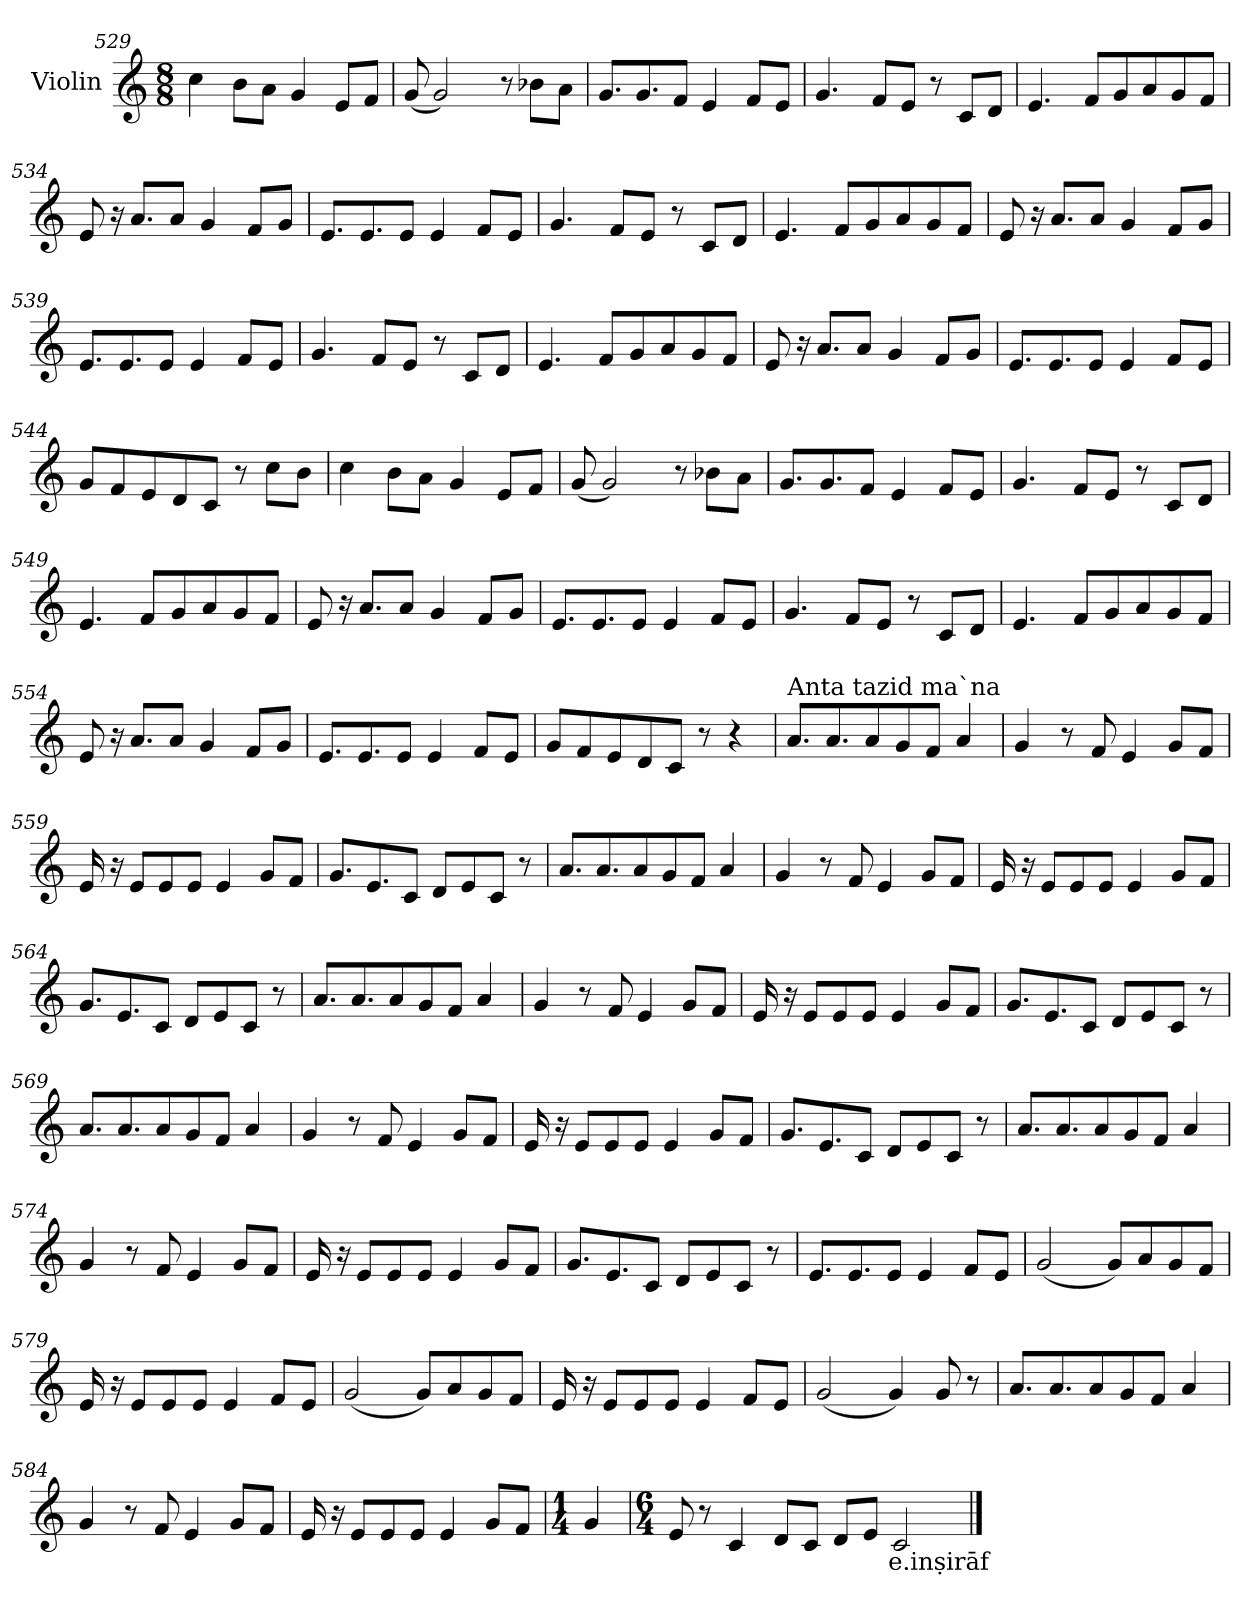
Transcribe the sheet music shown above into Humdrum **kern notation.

**kern	**text
*part1	*part1
*staff1	*staff1
*I"Violin	*
*clefG2	*
*k[]	*
*M8/8	*
=529	=529
4cc\	.
8b\L	.
8a\J	.
4g/	.
8e/L	.
8f/J	.
=530	=530
(<8g/	.
2g/)	.
8r	.
8b-X\L	.
8a\J	.
=531	=531
8.g/L	.
8.g/	.
8f/J	.
4e/	.
8f/L	.
8e/J	.
!!LO:LB:g=z
=532	=532
4.g/	.
8f/L	.
8e/J	.
8r	.
8c/L	.
8d/J	.
=533	=533
4.e/	.
8f/L	.
8g/	.
8a/	.
8g/	.
8f/J	.
=534	=534
8e/	.
16r	.
8.a/L	.
8a/J	.
4g/	.
8f/L	.
8g/J	.
=535	=535
8.e/L	.
8.e/	.
8e/J	.
4e/	.
8f/L	.
8e/J	.
!!LO:LB:g=z
=536	=536
4.g/	.
8f/L	.
8e/J	.
8r	.
8c/L	.
8d/J	.
=537	=537
4.e/	.
8f/L	.
8g/	.
8a/	.
8g/	.
8f/J	.
=538	=538
8e/	.
16r	.
8.a/L	.
8a/J	.
4g/	.
8f/L	.
8g/J	.
=539	=539
8.e/L	.
8.e/	.
8e/J	.
4e/	.
8f/L	.
8e/J	.
!!LO:LB:g=z
=540	=540
4.g/	.
8f/L	.
8e/J	.
8r	.
8c/L	.
8d/J	.
=541	=541
4.e/	.
8f/L	.
8g/	.
8a/	.
8g/	.
8f/J	.
=542	=542
8e/	.
16r	.
8.a/L	.
8a/J	.
4g/	.
8f/L	.
8g/J	.
=543	=543
8.e/L	.
8.e/	.
8e/J	.
4e/	.
8f/L	.
8e/J	.
!!LO:LB:g=z
=544	=544
8g/L	.
8f/	.
8e/	.
8d/	.
8c/J	.
8r	.
8cc\L	.
8b\J	.
=545	=545
4cc\	.
8b\L	.
8a\J	.
4g/	.
8e/L	.
8f/J	.
=546	=546
(<8g/	.
2g/)	.
8r	.
8b-X\L	.
8a\J	.
=547	=547
8.g/L	.
8.g/	.
8f/J	.
4e/	.
8f/L	.
8e/J	.
!!LO:LB:g=z
=548	=548
4.g/	.
8f/L	.
8e/J	.
8r	.
8c/L	.
8d/J	.
=549	=549
4.e/	.
8f/L	.
8g/	.
8a/	.
8g/	.
8f/J	.
=550	=550
8e/	.
16r	.
8.a/L	.
8a/J	.
4g/	.
8f/L	.
8g/J	.
=551	=551
8.e/L	.
8.e/	.
8e/J	.
4e/	.
8f/L	.
8e/J	.
!!LO:PB:g=z
=552	=552
4.g/	.
8f/L	.
8e/J	.
8r	.
8c/L	.
8d/J	.
=553	=553
4.e/	.
8f/L	.
8g/	.
8a/	.
8g/	.
8f/J	.
=554	=554
8e/	.
16r	.
8.a/L	.
8a/J	.
4g/	.
8f/L	.
8g/J	.
=555	=555
8.e/L	.
8.e/	.
8e/J	.
4e/	.
8f/L	.
8e/J	.
!!LO:LB:g=z
=556	=556
8g/L	.
8f/	.
8e/	.
8d/	.
8c/J	.
8r	.
4r	.
=557	=557
*MM120	*
!LO:TX:a:t=Anta tazid ma`na	!
8.a/L	.
8.a/	.
8a/	.
8g/	.
8f/J	.
4a/	.
=558	=558
4g/	.
8r	.
8f/	.
4e/	.
8g/L	.
8f/J	.
=559	=559
16e/	.
16r	.
8e/L	.
8e/	.
8e/J	.
4e/	.
8g/L	.
8f/J	.
!!LO:LB:g=z
=560	=560
8.g/L	.
8.e/	.
8c/J	.
8d/L	.
8e/	.
8c/J	.
8r	.
=561	=561
8.a/L	.
8.a/	.
8a/	.
8g/	.
8f/J	.
4a/	.
=562	=562
4g/	.
8r	.
8f/	.
4e/	.
8g/L	.
8f/J	.
=563	=563
16e/	.
16r	.
8e/L	.
8e/	.
8e/J	.
4e/	.
8g/L	.
8f/J	.
!!LO:LB:g=z
=564	=564
8.g/L	.
8.e/	.
8c/J	.
8d/L	.
8e/	.
8c/J	.
8r	.
=565	=565
8.a/L	.
8.a/	.
8a/	.
8g/	.
8f/J	.
4a/	.
=566	=566
4g/	.
8r	.
8f/	.
4e/	.
8g/L	.
8f/J	.
=567	=567
16e/	.
16r	.
8e/L	.
8e/	.
8e/J	.
4e/	.
8g/L	.
8f/J	.
!!LO:LB:g=z
=568	=568
8.g/L	.
8.e/	.
8c/J	.
8d/L	.
8e/	.
8c/J	.
8r	.
=569	=569
8.a/L	.
8.a/	.
8a/	.
8g/	.
8f/J	.
4a/	.
=570	=570
4g/	.
8r	.
8f/	.
4e/	.
8g/L	.
8f/J	.
=571	=571
16e/	.
16r	.
8e/L	.
8e/	.
8e/J	.
4e/	.
8g/L	.
8f/J	.
!!LO:LB:g=z
=572	=572
8.g/L	.
8.e/	.
8c/J	.
8d/L	.
8e/	.
8c/J	.
8r	.
=573	=573
8.a/L	.
8.a/	.
8a/	.
8g/	.
8f/J	.
4a/	.
=574	=574
4g/	.
8r	.
8f/	.
4e/	.
8g/L	.
8f/J	.
=575	=575
16e/	.
16r	.
8e/L	.
8e/	.
8e/J	.
4e/	.
8g/L	.
8f/J	.
!!LO:LB:g=z
=576	=576
8.g/L	.
8.e/	.
8c/J	.
8d/L	.
8e/	.
8c/J	.
8r	.
=577	=577
8.e/L	.
8.e/	.
8e/J	.
4e/	.
8f/L	.
8e/J	.
=578	=578
(<2g/	.
8g/L)	.
8a/	.
8g/	.
8f/J	.
=579	=579
16e/	.
16r	.
8e/L	.
8e/	.
8e/J	.
4e/	.
8f/L	.
8e/J	.
!!LO:LB:g=z
=580	=580
(<2g/	.
8g/L)	.
8a/	.
8g/	.
8f/J	.
=581	=581
16e/	.
16r	.
8e/L	.
8e/	.
8e/J	.
4e/	.
8f/L	.
8e/J	.
=582	=582
(<2g/	.
4g/)	.
8g/	.
8r	.
=583	=583
8.a/L	.
8.a/	.
8a/	.
8g/	.
8f/J	.
4a/	.
=584	=584
4g/	.
8r	.
8f/	.
4e/	.
8g/L	.
8f/J	.
!!LO:PB:g=z
=585	=585
16e/	.
16r	.
8e/L	.
8e/	.
8e/J	.
4e/	.
8g/L	.
8f/J	.
=586	=586
*M1/4	*
4g/	.
=587	=587
*M6/4	*
8e/	.
8r	.
4c/	.
8d/L	.
8c/J	.
8d/L	.
8e/J	.
!	!LO:LY:b
2c/	e.inṣirāf
==	==
*-	*-
